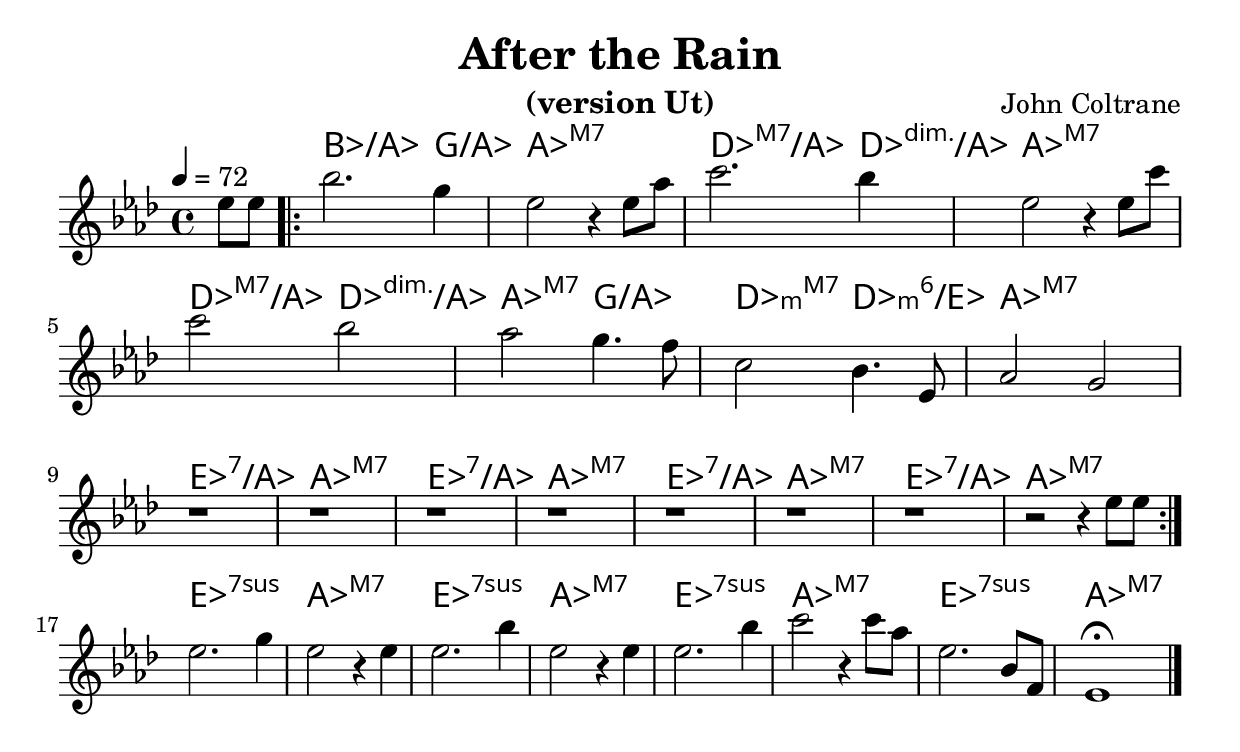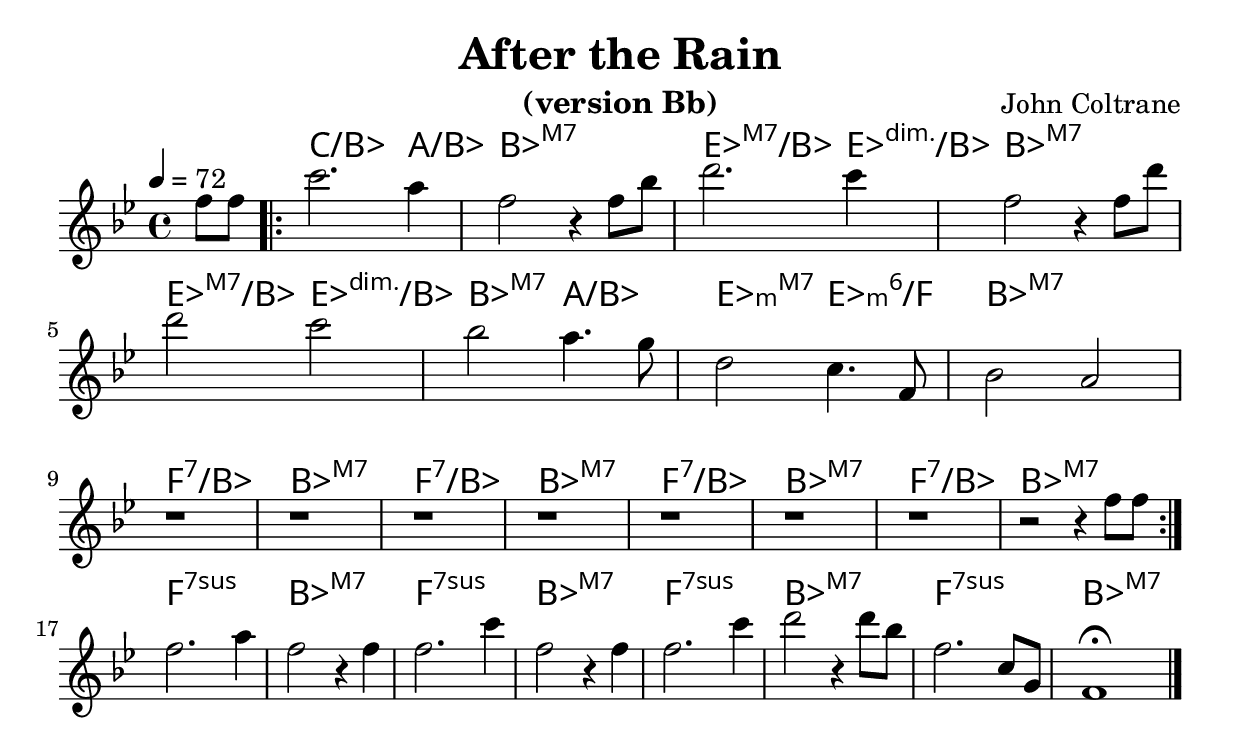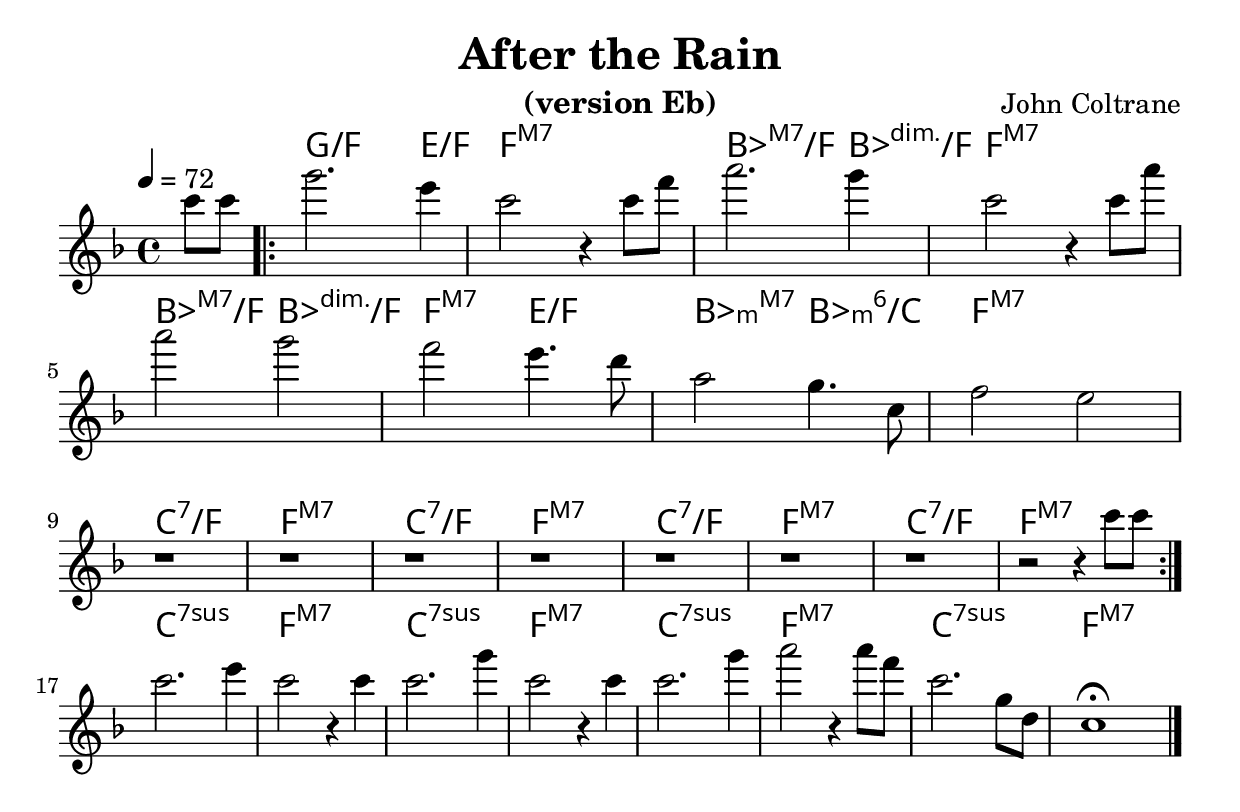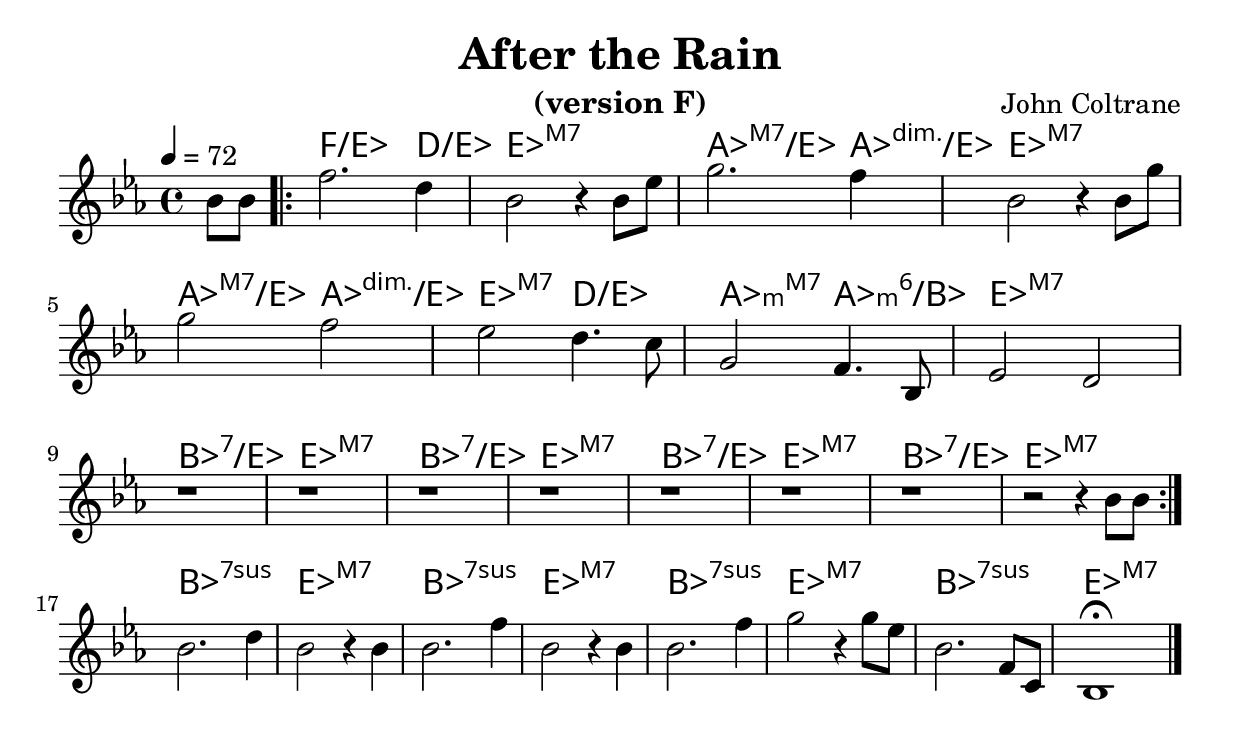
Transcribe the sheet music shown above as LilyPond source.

% Created on Mon Sep 20 15:23:38 CEST 2010
\version "2.24.0"

#(set-global-staff-size 24)
#(set-default-paper-size "a4")

\include "utils/AccordsJazzDefs.ly"

\paper { indent = 0\cm} 

\header {
	title = "After the Rain" 
 	composer = "John Coltrane"
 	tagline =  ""

}


accords = \chords {
  \partial 4 s4
  \repeat volta 2 {
  bes2./aes g4/aes aes1:maj7
  des2.:maj7/aes des4:dim/aes aes1:maj7
  des2:maj7/aes des:dim/aes
  aes:maj7 g/aes des:m7+ des:m6/es aes1:maj7
  \repeat unfold 4 {es:7/aes aes:maj7}
}
\repeat unfold 4 {es:sus4.7 aes:maj7}
}

theme = \new Staff {
	\time 4/4
	\tempo 4 = 72
	\set Staff.midiInstrument = "trumpet"
	\key aes \major
	\clef treble
	\accidentalStyle "modern-cautionary"
	\relative c' { 	
 % Type notes here 
\compressEmptyMeasures
% \set Timing.beamExceptions = #'()
\partial 4 es'8 8
\repeat volta 2 {
bes'2. g4 es2 r4 8 aes c2. bes4 es,2 r4
8 c'8 2 bes aes g4. f8 c2 bes4. es,8 aes2 g
\break
r1 r1 r1 r1 r1 r1 r1 r2 r4 es'8 8
}
\break
2. g4 es2 r4 4 2. bes'4 es,2 r4 4 2. bes'4 c2 r4
8 aes es2. bes8 f es1\fermata\fine
	}
}

\include "utils/books.ly"
